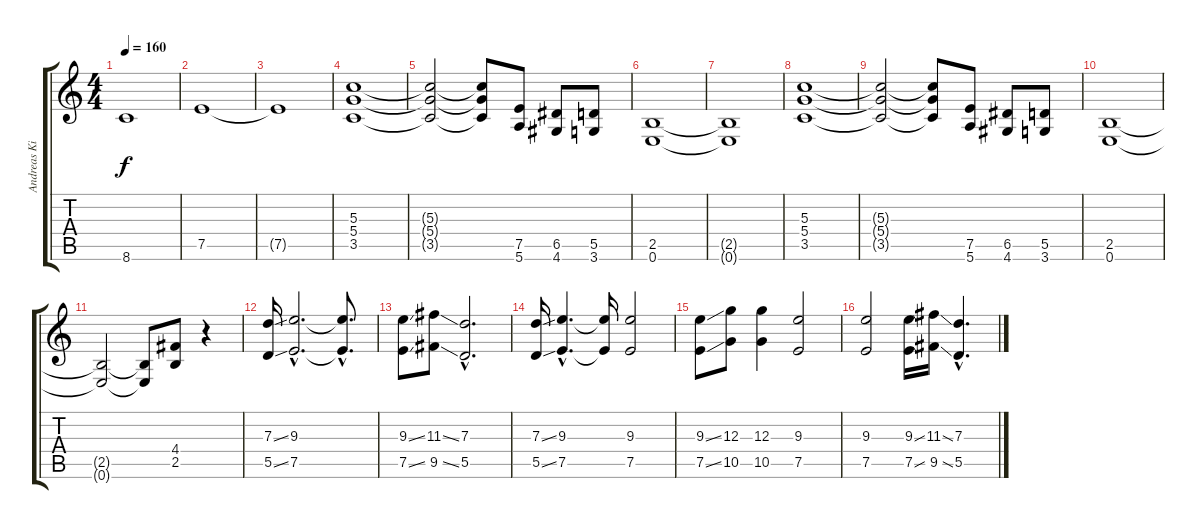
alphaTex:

\track ("Andreas Kisser" "Andreas Ki") {instrument distortionguitar}
\staff {score tabs}
\tuning (E4 B3 G3 D3 A2 E2) {hide}
\ts (4 4)
\tempo 160
\clef g2
\ks c
8.6{t}.1{dy f} |
7.5.1 |
7.5{t}.1 |
(5.3 5.4 3.5).1 |
(5.3{t} 5.4{t} 3.5{t}).2 (5.3{t} 5.4{t} 3.5{t}).8 (7.5 5.6).8 (6.5 4.6).8 (5.5 3.6).8 |
(2.5 0.6).1 |
(2.5{t} 0.6{t}).1 |
(5.3 5.4 3.5).1 |
(5.3{t} 5.4{t} 3.5{t}).2 (5.3{t} 5.4{t} 3.5{t}).8 (7.5 5.6).8 (6.5 4.6).8 (5.5 3.6).8 |
(2.5 0.6).1 |
(2.5{t} 0.6{t}).2 (2.5{t} 0.6{t}).8 (4.4 2.5).8 r.4 |
(7.3{ss} 5.5{ss}).16 (9.3{hac} 7.5{hac}).2{d} (9.3{hac t} 7.5{hac t}).8{d} |
(9.3{ss} 7.5{ss}).8 (11.3{ss} 9.5{ss}).8 (7.3{hac} 5.5{hac}).2{d} |
(7.3{ss} 5.5{ss}).16 (9.3{hac} 7.5{hac}).4{d} (9.3{t} 7.5{t}).16 (9.3 7.5).2 |
(9.3{ss} 7.5{ss}).8 (12.3 10.5).8 (12.3 10.5).4 (9.3 7.5).2 |
(9.3 7.5).2 (9.3{ss} 7.5{ss}).16 (11.3{ss} 9.5{ss}).16 (7.3{hac} 5.5{hac}).4{d}
